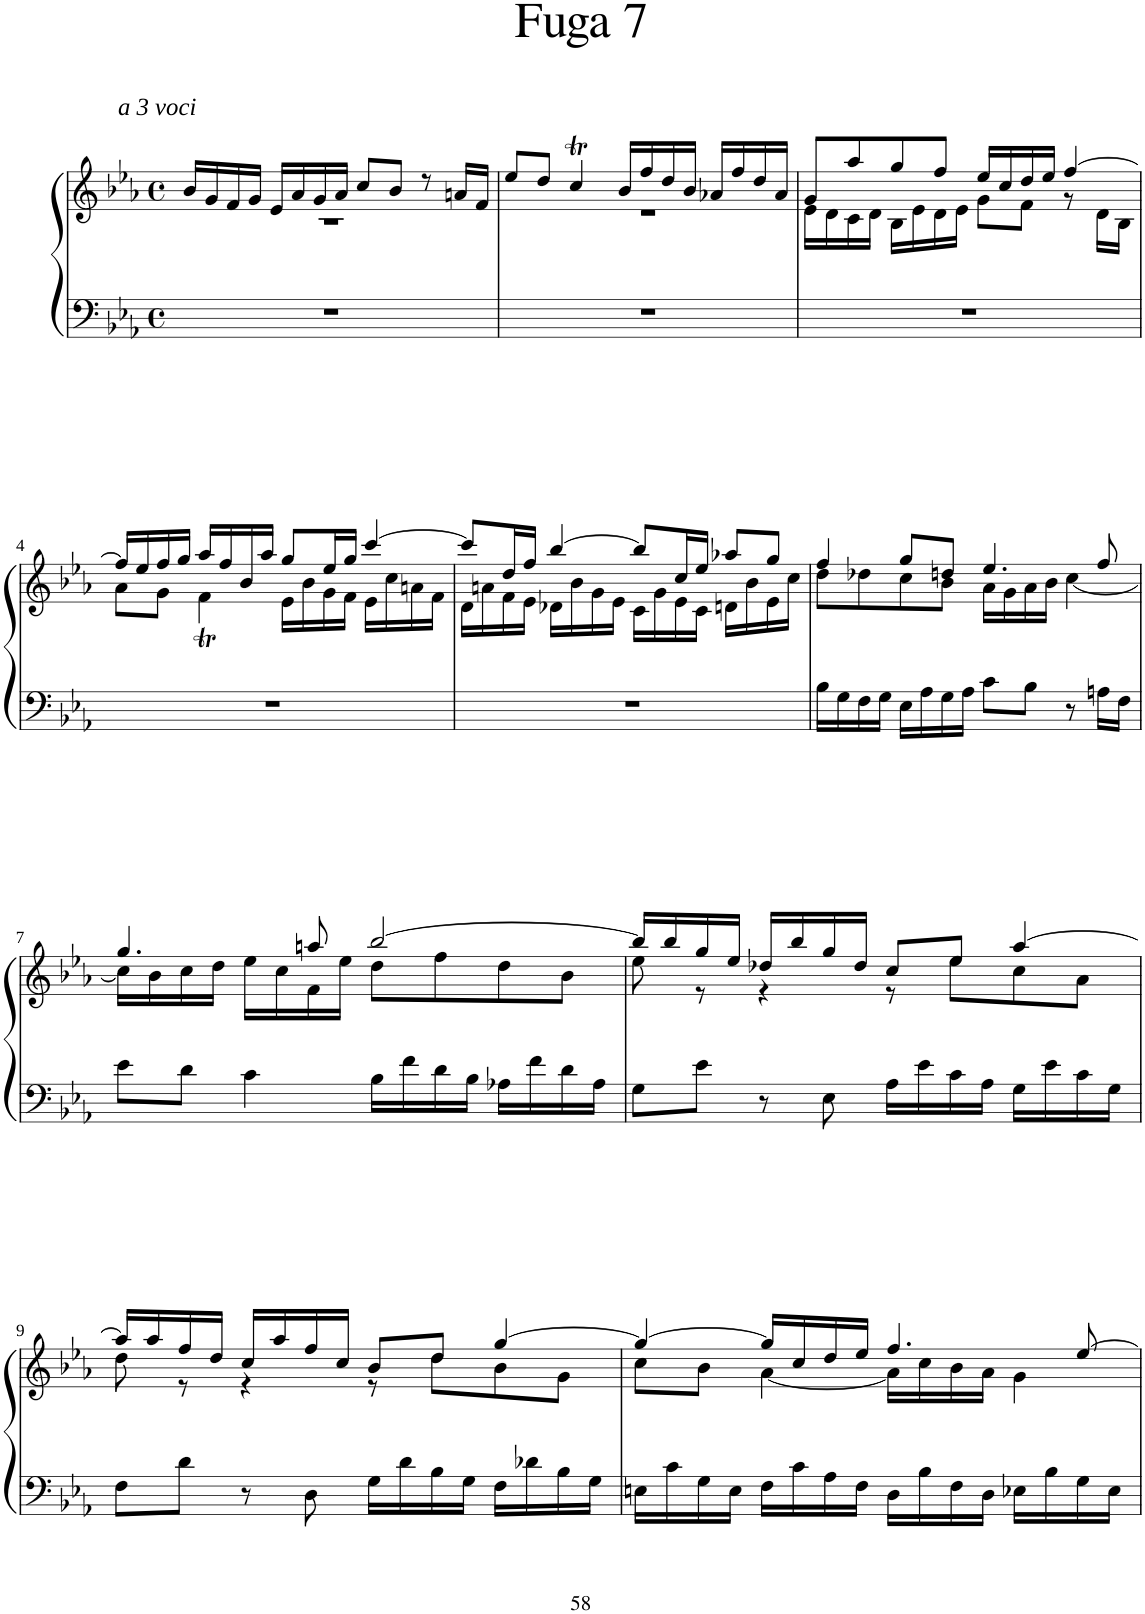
**kern	**kern
*part1	*part1
*staff2	*staff1
*I"Piano	*
*I'Pno	*
!!LO:PB:g=z
*clefF4	*clefG2
*k[b-e-a-]	*k[b-e-a-]
*M4/4	*M4/4
*met(c)	*met(c)
=1	=1
*	*^
!	!LO:TX:a:i:t=a 3 voci	!
1r	16b-/LL	1r
.	16g/	.
.	16f/	.
.	16g/JJ	.
.	16e-/LL	.
.	16a-/	.
.	16g/	.
.	16a-/JJ	.
.	8cc/L	.
.	8b-/J	.
.	8r	.
.	16an/LL	.
.	16f/JJ	.
=2	=2	=2
1r	8ee-/L	1r
.	8dd/J	.
.	4ccT/	.
.	16b-/LL	.
.	16ff/	.
.	16dd/	.
.	16b-/JJ	.
.	16a-X/LL	.
.	16ff/	.
.	16dd/	.
.	16a-/JJ	.
=3	=3	=3
1r	8g/L	16e-\LL
.	.	16d\
.	8aa-/	16c\
.	.	16d\JJ
.	8gg/	16B-\LL
.	.	16e-\
.	8ff/J	16d\
.	.	16e-\JJ
.	16ee-/LL	8g\L
.	16cc/	.
.	16dd/	8f\J
.	16ee-/JJ	.
.	[4ff/	8r
.	.	16d\LL
.	.	16B-\JJ
!!LO:LB:g=z	!!
=4	=4	=4
1r	16ff/LL]	8a-\L
.	16ee-/	.
.	16ff/	8g\J
.	16gg/JJ	.
.	16aa-/LL	4fT\
.	16ff/	.
.	16b-/	.
.	16aa-/JJ	.
.	8gg/L	16e-\LL
.	.	16b-\
.	16ee-/L	16g\
.	16gg/JJ	16f\JJ
.	[4ccc/	16e-\LL
.	.	16cc\
.	.	16an\
.	.	16f\JJ
=5	=5	=5
1r	8ccc/L]	16d\LL
.	.	16an\
.	16dd/L	16f\
.	16ff/JJ	16e-\JJ
.	[4bb-/	16d-X\LL
.	.	16b-\
.	.	16g\
.	.	16e-\JJ
.	8bb-/L]	16c\LL
.	.	16g\
.	16cc/L	16e-\
.	16ee-/JJ	16c\JJ
.	8aa-X/L	16dn\LL
.	.	16b-\
.	8gg/J	16e-\
.	.	16cc\JJ
=6	=6	=6
16B-\LL	4ff/	8dd\L
16G\	.	.
16F\	.	8dd-X\
16G\JJ	.	.
16E-\LL	8gg/L	8cc\
16A-\	.	.
16G\	8ddn/J	8b-\J
16A-\JJ	.	.
8c\L	4.ee-/	16a-\LL
.	.	16g\
8B-\J	.	16a-\
.	.	16b-\JJ
8r	.	[4cc\
16An\LL	8ff/	.
16F\JJ	.	.
!!LO:LB:g=z	!!
=7	=7	=7
8e-\L	4.gg/	16cc\LL]
.	.	16b-\
8d\J	.	16cc\
.	.	16dd\JJ
4c\	.	16ee-\LL
.	.	16cc\
.	8aan/	16f\
.	.	16ee-\JJ
16B-\LL	[2bb-/	8dd\L
16f\	.	.
16d\	.	8ff\
16B-\JJ	.	.
16A-X\LL	.	8dd\
16f\	.	.
16d\	.	8b-\J
16A-\JJ	.	.
=8	=8	=8
8G\L	16bb-/LL]	8ee-\
.	16bb-/	.
8e-\J	16gg/	8r
.	16ee-/JJ	.
8r	16dd-X/LL	4r
.	16bb-/	.
8E-\	16gg/	.
.	16dd-/JJ	.
16A-\LL	8cc/L	8r
16e-\	.	.
16c\	8ee-/J	8ee-\L
16A-\JJ	.	.
16G\LL	[4aa-/	8cc\
16e-\	.	.
16c\	.	8a-\J
16G\JJ	.	.
!!LO:LB:g=z	!!
=9	=9	=9
8F\L	16aa-/LL]	8dd\
.	16aa-/	.
8d\J	16ff/	8r
.	16dd/JJ	.
8r	16cc/LL	4r
.	16aa-/	.
8D\	16ff/	.
.	16cc/JJ	.
16G\LL	8b-/L	8r
16d\	.	.
16B-\	8dd/J	8dd\L
16G\JJ	.	.
16F\LL	[4gg/	8b-\
16d-X\	.	.
16B-\	.	8g\J
16G\JJ	.	.
=10	=10	=10
16En\LL	4gg/_	8cc\L
16c\	.	.
16G\	.	8b-\J
16E\JJ	.	.
16F\LL	16gg/LL]	[4a-\
16c\	16cc/	.
16A-\	16dd/	.
16F\JJ	16ee-/JJ	.
16D\LL	4.ff/	16a-\LL]
16B-\	.	16cc\
16F\	.	16b-\
16D\JJ	.	16a-\JJ
16E-X\LL	.	4g\
16B-\	.	.
16G\	[8ee-/	.
16E-\JJ	.	.
*	*v	*v
=	=
*-	*-
